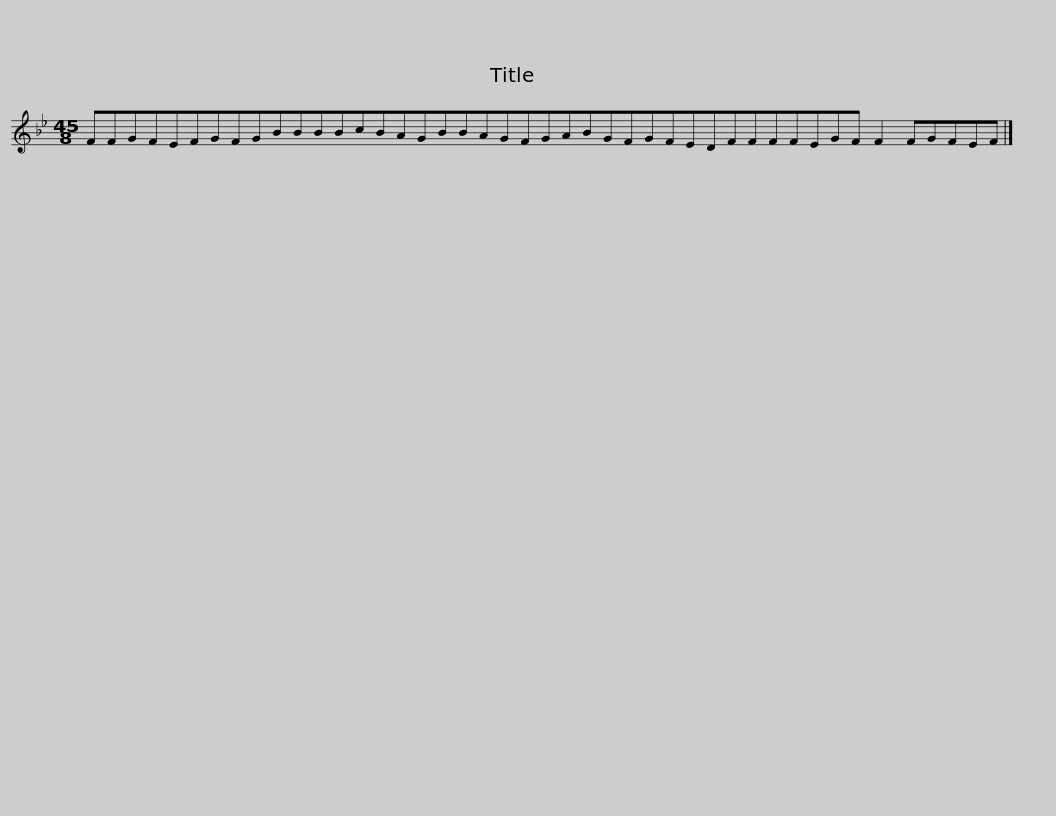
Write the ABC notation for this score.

X:1
L:1/8
M:45/8
I:linebreak $
K:Bb
V:1 treble
V:1
 FFGFEFGFGBBBBcBAGBBAGFGABGFGFEDFFFFEGF F2 FGFEF |] %1
